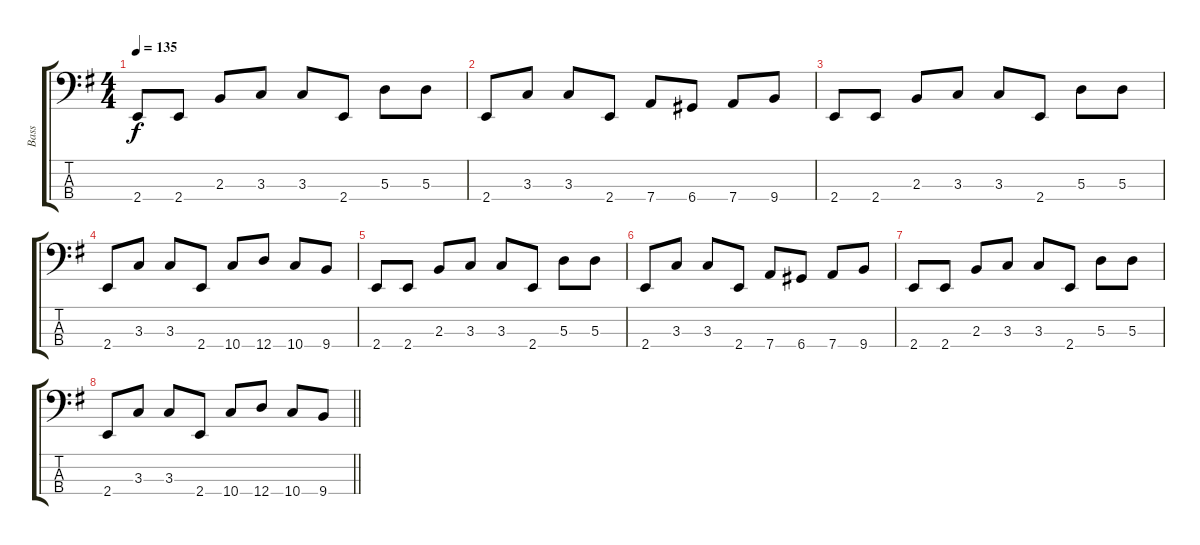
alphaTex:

\track ("Bass" "Bass") {instrument electricbassfinger}
\staff {score tabs}
\tuning (G2 D2 A1 D1) {hide}
\ts (4 4)
\section ("" "")
\tempo 135
\clef f4
\ks eminor
2.4.8{dy f} 2.4.8 2.3.8 3.3.8 3.3.8 2.4.8 5.3.8 5.3.8 |
2.4.8 3.3.8 3.3.8 2.4.8 7.4.8 6.4.8 7.4.8 9.4.8 |
2.4.8 2.4.8 2.3.8 3.3.8 3.3.8 2.4.8 5.3.8 5.3.8 |
2.4.8 3.3.8 3.3.8 2.4.8 10.4.8 12.4.8 10.4.8 9.4.8 |
2.4.8 2.4.8 2.3.8 3.3.8 3.3.8 2.4.8 5.3.8 5.3.8 |
2.4.8 3.3.8 3.3.8 2.4.8 7.4.8 6.4.8 7.4.8 9.4.8 |
2.4.8 2.4.8 2.3.8 3.3.8 3.3.8 2.4.8 5.3.8 5.3.8 |
\barLineRight lightlight
2.4.8 3.3.8 3.3.8 2.4.8 10.4.8 12.4.8 10.4.8 9.4.8
